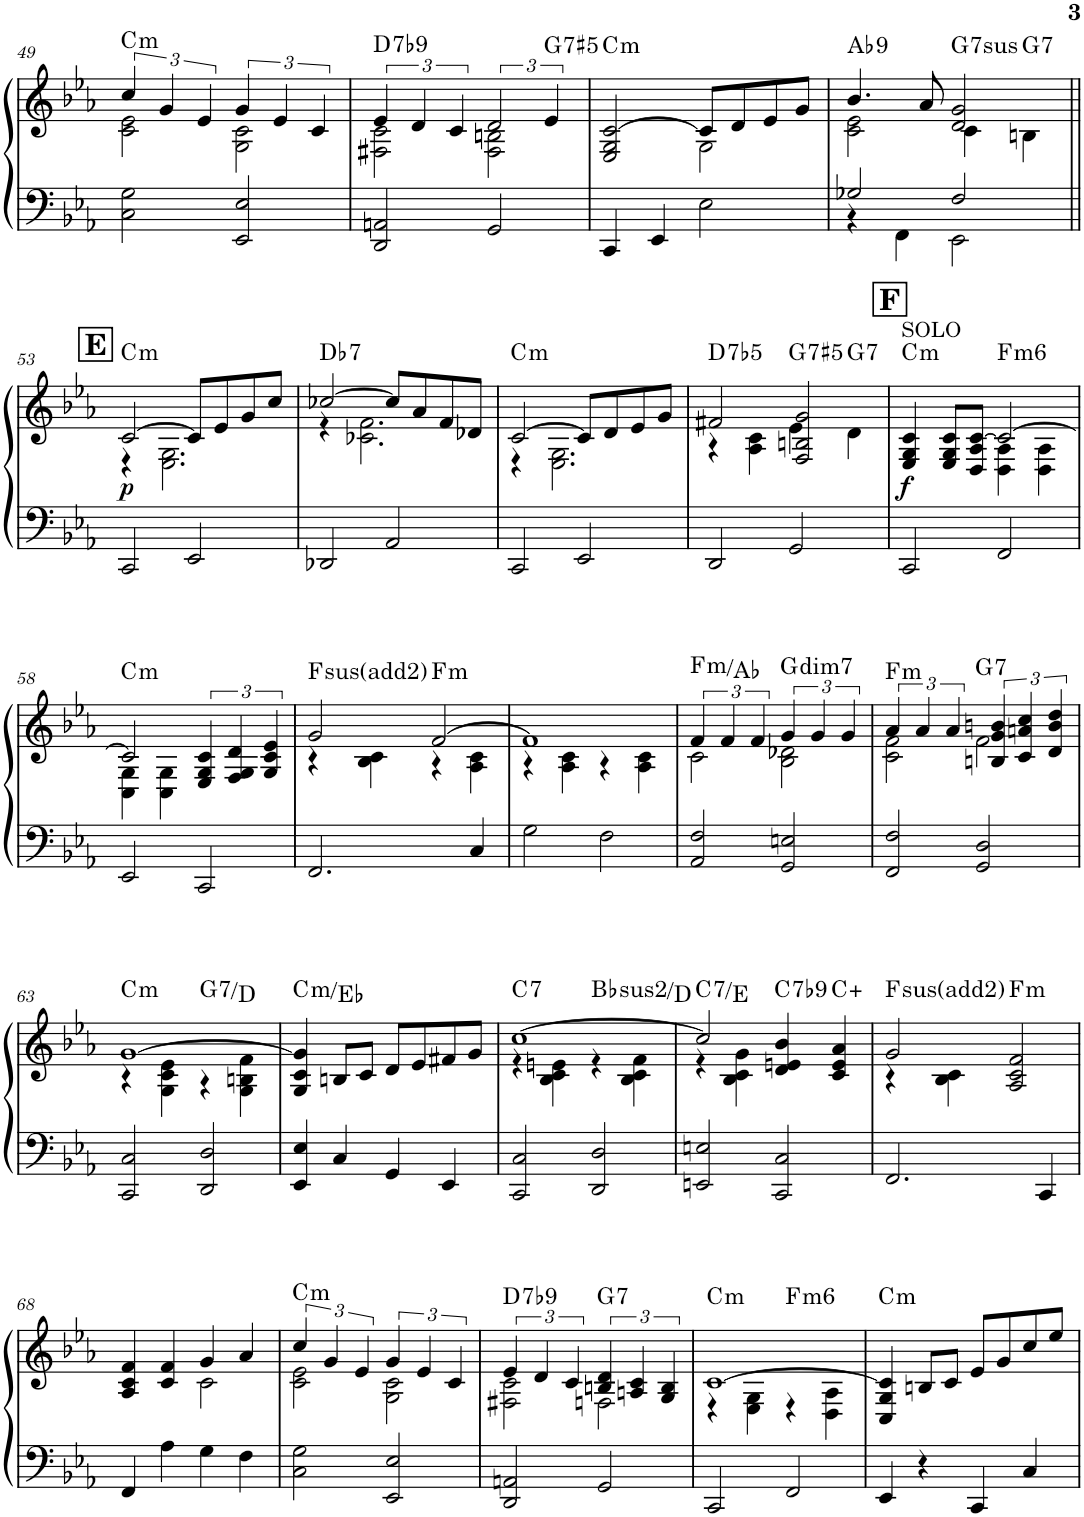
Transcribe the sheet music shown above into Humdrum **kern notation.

**kern	**kern	**dynam	**harte
*part1	*part1	*part1	*part1
*staff2	*staff1	*staff1/2	*
*I"Akkordeon	*	*	*
*clefF4	*clefG2	*	*
*k[b-e-a-]	*k[b-e-a-]	*	*
*M4/4	*M4/4	*	*
=48	=48	=48	=48
*	*^	*	*
4FF/	4A-/] 4c/] 4f/]	2ryy	.	.
4A-\	4c/ 4f/	.	.	.
4G\	4g/	2c\	.	.
4F\	4a-/	.	.	.
!!LO:PB:g=z	!!
=49	=49	=49	=49	=49
!	!	!	!	!LO:H:kt=m
2C\ 2G\	6cc/	2c\ 2e-\	.	C:min
.	6g/	.	.	.
.	6e-/	.	.	.
2EE-/ 2E-/	6g/	2G\ 2c\	.	.
.	6e-/	.	.	.
.	6c/	.	.	.
=50	=50	=50	=50	=50
!	!	!	!	!LO:H:kt=7
2DD/ 2AAn/	6e-/	2F#X\ 2c\	.	D:7(b9)
.	6d/	.	.	.
.	6c/	.	.	.
2GG/	3d/	2F#\ 2Bn\	.	.
!	!	!	!	!LO:H:kt=7
.	6e-/	.	.	G:(3,#5,b7)
=51	=51	=51	=51	=51
!	!	!	!	!LO:H:kt=m
4CC/	2E-/ 2G/ [2c/	2ryy	.	C:min
4EE-/	.	.	.	.
2E-\	8c/L]	2G\	.	.
.	8d/	.	.	.
.	8e-/	.	.	.
.	8g/J	.	.	.
=52	=52	=52	=52	=52
*^	*	*	*	*
!	!	!	!	!	!LO:H:kt=9
2G-X/	4r	4.b-/	2c\ 2e-\	.	Ab:9
.	4FF\	.	.	.	.
.	.	8a-/	.	.	.
!	!	!	!	!	!LO:H:kt=7sus
2F/	2EE-\	2d/ 2g/	4c\	.	G:sus4(7)
!	!	!	!	!	!LO:H:kt=7
.	.	.	4Bn\	.	G:7
*v	*v	*	*	*	*
!!LO:LB:g=z	!!
!!LO:REH:place=s1:a:B:cj:fs=14:t=E	!!
=53||	=53||	=53||	=53||	=53||
!	!	!	!LO:DY:b	!LO:H:kt=m
2CC/	[2c/	4r	p	C:min
.	.	2.E-\ 2.G\	.	.
2EE-/	8c/L]	.	.	.
.	8e-/	.	.	.
.	8g/	.	.	.
.	8cc/J	.	.	.
=54	=54	=54	=54	=54
!	!	!	!	!LO:H:kt=7
2DD-X/	[2cc-X/	4r	.	Db:7
.	.	2.c-X\ 2.f\	.	.
2AA-/	8cc-/L]	.	.	.
.	8a-/	.	.	.
.	8f/	.	.	.
.	8d-X/J	.	.	.
=55	=55	=55	=55	=55
!	!	!	!	!LO:H:kt=m
2CC/	[2c/	4r	.	C:min
.	.	2.E-\ 2.G\	.	.
2EE-/	8c/L]	.	.	.
.	8d/	.	.	.
.	8e-/	.	.	.
.	8g/J	.	.	.
=56	=56	=56	=56	=56
!	!	!	!	!LO:H:kt=7
2DD/	2f#X/	4r	.	D:(3,b5,b7)
.	.	4A-\ 4c\	.	.
!	!	!	!	!LO:H:kt=7
2GG/	2F/ 2Bn/ 2g/	4e-\	.	G:(3,#5,b7)
!	!	!	!	!LO:H:kt=7
.	.	4d\	.	G:7
!!LO:REH:place=s1:a:B:cj:fs=14:t=F	!!
=57	=57	=57	=57	=57
!	!LO:TX:a:t=SOLO	!	!	!
!	!	!	!LO:DY:b	!LO:H:kt=m
2CC/	4E-/ 4G/ 4c/	2ryy	f	C:min
.	8E-/ 8G/ 8c/L	.	.	.
.	8D/ 8A-/ [8c/J	.	.	.
!	!	!	!	!LO:H:kt=m6
2FF/	2c/_	4D\ 4A-\	.	F:min6
.	.	4D\ 4A-\	.	.
!!LO:LB:g=z	!!
=58	=58	=58	=58	=58
!	!	!	!	!LO:H:kt=m
2EE-/	2c/]	4C\ 4G\	.	C:min
.	.	4C\ 4G\	.	.
2CC/	6E-/ 6G/ 6c/	2ryy	.	.
.	6F/ 6G/ 6d/	.	.	.
.	6G/ 6c/ 6e-/	.	.	.
=59	=59	=59	=59	=59
!	!	!	!	!LO:H:kt=2
2.FF/	2g/	4r	.	F:maj
.	.	4B-\ 4c\	.	.
!	!	!	!	!LO:H:kt=m
.	[2f/	4r	.	F:min
4C/	.	4A-\ 4c\	.	.
=60	=60	=60	=60	=60
2G\	1f]	4r	.	.
.	.	4A-\ 4c\	.	.
2F\	.	4r	.	.
.	.	4A-\ 4c\	.	.
=61	=61	=61	=61	=61
!	!	!	!	!LO:H:kt=m
2AA-/ 2F/	6f/	2c\	.	F:min/b3
.	6f/	.	.	.
.	6f/	.	.	.
!	!	!	!	!LO:H:kt=dim7
2GG/ 2En/	6g/	2B-\ 2d-X\	.	G:dim7
.	6g/	.	.	.
.	6g/	.	.	.
=62	=62	=62	=62	=62
!	!	!	!	!LO:H:kt=m
2FF/ 2F/	6a-/	2c\ 2f\	.	F:min
.	6a-/	.	.	.
.	6a-/	.	.	.
!	!	!	!	!LO:H:kt=7
2GG/ 2D/	6Bn/ 6g/ 6bn/	2f\	.	G:7
.	6c/ 6an/ 6cc/	.	.	.
.	6d/ 6b/ 6dd/	.	.	.
!!LO:LB:g=z	!!
=63	=63	=63	=63	=63
!	!	!	!	!LO:H:kt=m
2CC/ 2C/	[1g	4r	.	C:min
.	.	4G\ 4c\ 4e-\	.	.
!	!	!	!	!LO:H:kt=7
2DD/ 2D/	.	4r	.	G:7/5
.	.	4G\ 4Bn\ 4f\	.	.
=64	=64	=64	=64	=64
!	!	!	!	!LO:H:kt=m
*	*v	*v	*	*
4EE-/ 4E-/	4G/ 4c/ 4g/]	.	C:min/b3
4C/	8Bn/L	.	.
.	8c/J	.	.
4GG/	8d/L	.	.
.	8e-/	.	.
4EE-/	8f#X/	.	.
.	8g/J	.	.
=65	=65	=65	=65
*	*^	*	*
!	!	!	!	!LO:H:kt=7
2CC/ 2C/	[1cc	4r	.	C:7
.	.	4B-\ 4c\ 4en\	.	.
!	!	!	!	!LO:H:kt=2
2DD/ 2D/	.	4r	.	Bb:(1,2,5)/3
.	.	4B-\ 4c\ 4f\	.	.
=66	=66	=66	=66	=66
!	!	!	!	!LO:H:kt=7
2EEn/ 2En/	2cc/]	4r	.	C:7/3
.	.	4B-\ 4c\ 4g\	.	.
!	!	!	!	!LO:H:kt=7
2CC/ 2C/	4d/ 4en/ 4b-/	2ryy	.	C:7(b9)
.	4c/ 4e/ 4a-/	.	.	C:aug
=67	=67	=67	=67	=67
!	!	!	!	!LO:H:kt=2
2.FF/	2g/	4r	.	F:maj
.	.	4B-\ 4c\	.	.
!	!	!	!	!LO:H:kt=m
.	2A-/ 2c/ 2f/	2ryy	.	F:min
4CC/	.	.	.	.
!!LO:LB:g=z	!!
=68	=68	=68	=68	=68
4FF/	4A-/ 4c/ 4f/	2ryy	.	.
4A-\	4c/ 4f/	.	.	.
4G\	4g/	2c\	.	.
4F\	4a-/	.	.	.
=69	=69	=69	=69	=69
!	!	!	!	!LO:H:kt=m
2C\ 2G\	6cc/	2c\ 2e-\	.	C:min
.	6g/	.	.	.
.	6e-/	.	.	.
2EE-/ 2E-/	6g/	2G\ 2c\	.	.
.	6e-/	.	.	.
.	6c/	.	.	.
=70	=70	=70	=70	=70
!	!	!	!	!LO:H:kt=7
2DD/ 2AAn/	6e-/	2F#X\ 2c\	.	D:7(b9)
.	6d/	.	.	.
.	6c/	.	.	.
!	!	!	!	!LO:H:kt=7
2GG/	6Bn/ 6d/	2Fn\	.	G:7
.	6An/ 6c/	.	.	.
.	6G/ 6B/	.	.	.
=71	=71	=71	=71	=71
!	!	!	!	!LO:H:kt=m
2CC/	[1c	4r	.	C:min
.	.	4E-\ 4G\	.	.
!	!	!	!	!LO:H:kt=m6
2FF/	.	4r	.	F:min6
.	.	4D\ 4A-\	.	.
*	*v	*v	*	*
=	=	=	=
*-	*-	*-	*-
